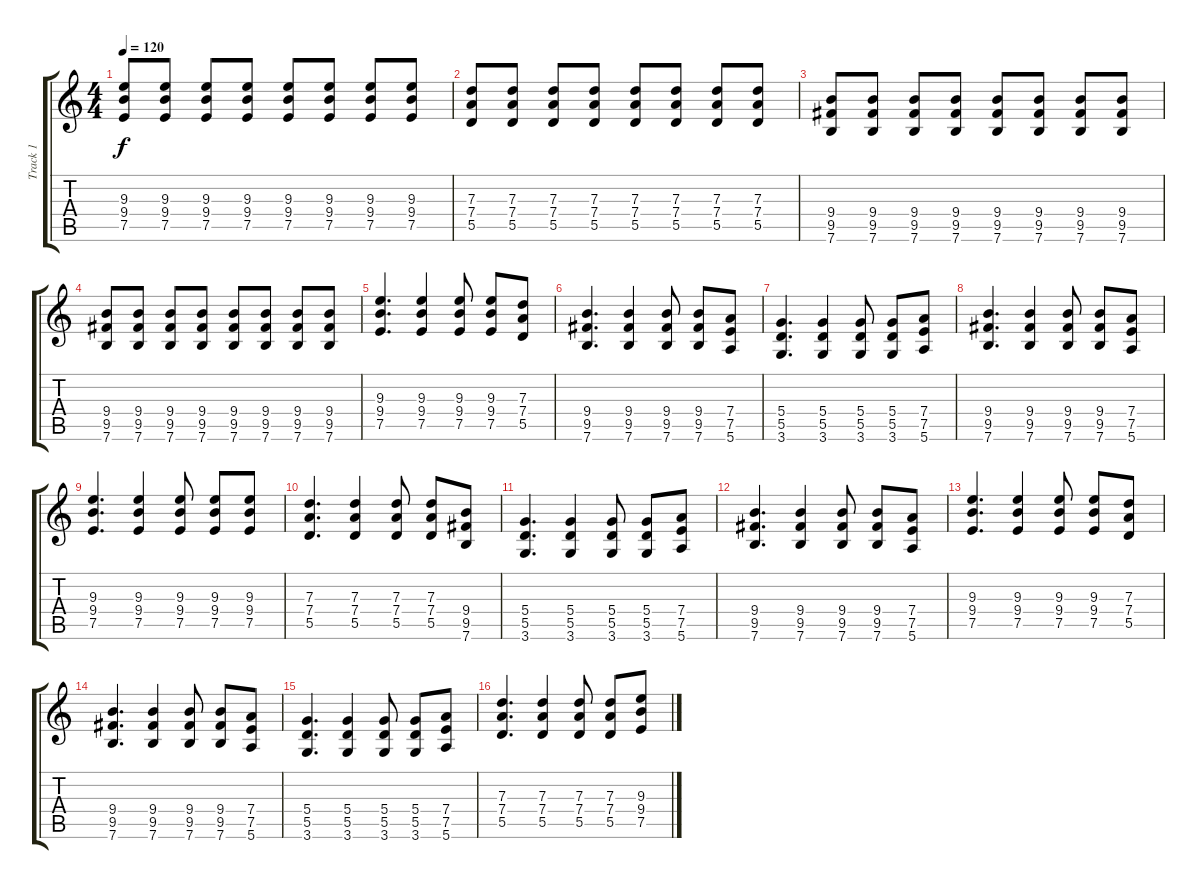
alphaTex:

\track ("Track 1" "Track 1") {instrument acousticguitarsteel}
\staff {score tabs}
\tuning (E4 B3 G3 D3 A2 E2) {hide}
\ts (4 4)
\tempo 120
\clef g2
\ks c
(9.3 9.4 7.5).8{dy f} (9.3 9.4 7.5).8 (9.3 9.4 7.5).8 (9.3 9.4 7.5).8 (9.3 9.4 7.5).8 (9.3 9.4 7.5).8 (9.3 9.4 7.5).8 (9.3 9.4 7.5).8 |
(7.3 7.4 5.5).8 (7.3 7.4 5.5).8 (7.3 7.4 5.5).8 (7.3 7.4 5.5).8 (7.3 7.4 5.5).8 (7.3 7.4 5.5).8 (7.3 7.4 5.5).8 (7.3 7.4 5.5).8 |
(9.4 9.5 7.6).8 (9.4 9.5 7.6).8 (9.4 9.5 7.6).8 (9.4 9.5 7.6).8 (9.4 9.5 7.6).8 (9.4 9.5 7.6).8 (9.4 9.5 7.6).8 (9.4 9.5 7.6).8 |
(9.4 9.5 7.6).8 (9.4 9.5 7.6).8 (9.4 9.5 7.6).8 (9.4 9.5 7.6).8 (9.4 9.5 7.6).8 (9.4 9.5 7.6).8 (9.4 9.5 7.6).8 (9.4 9.5 7.6).8 |
(9.3 9.4 7.5).4{d} (9.3 9.4 7.5).4 (9.3 9.4 7.5).8 (9.3 9.4 7.5).8 (7.3 7.4 5.5).8 |
(9.4 9.5 7.6).4{d} (9.4 9.5 7.6).4 (9.4 9.5 7.6).8 (9.4 9.5 7.6).8 (7.4 7.5 5.6).8 |
(5.4 5.5 3.6).4{d} (5.4 5.5 3.6).4 (5.4 5.5 3.6).8 (5.4 5.5 3.6).8 (7.4 7.5 5.6).8 |
(9.4 9.5 7.6).4{d} (9.4 9.5 7.6).4 (9.4 9.5 7.6).8 (9.4 9.5 7.6).8 (7.4 7.5 5.6).8 |
(9.3 9.4 7.5).4{d} (9.3 9.4 7.5).4 (9.3 9.4 7.5).8 (9.3 9.4 7.5).8 (9.3 9.4 7.5).8 |
(7.3 7.4 5.5).4{d} (7.3 7.4 5.5).4 (7.3 7.4 5.5).8 (7.3 7.4 5.5).8 (9.4 9.5 7.6).8 |
(5.4 5.5 3.6).4{d} (5.4 5.5 3.6).4 (5.4 5.5 3.6).8 (5.4 5.5 3.6).8 (7.4 7.5 5.6).8 |
(9.4 9.5 7.6).4{d} (9.4 9.5 7.6).4 (9.4 9.5 7.6).8 (9.4 9.5 7.6).8 (7.4 7.5 5.6).8 |
(9.3 9.4 7.5).4{d} (9.3 9.4 7.5).4 (9.3 9.4 7.5).8 (9.3 9.4 7.5).8 (7.3 7.4 5.5).8 |
(9.4 9.5 7.6).4{d} (9.4 9.5 7.6).4 (9.4 9.5 7.6).8 (9.4 9.5 7.6).8 (7.4 7.5 5.6).8 |
(5.4 5.5 3.6).4{d} (5.4 5.5 3.6).4 (5.4 5.5 3.6).8 (5.4 5.5 3.6).8 (7.4 7.5 5.6).8 |
(7.3 7.4 5.5).4{d} (7.3 7.4 5.5).4 (7.3 7.4 5.5).8 (7.3 7.4 5.5).8 (9.3 9.4 7.5).8
